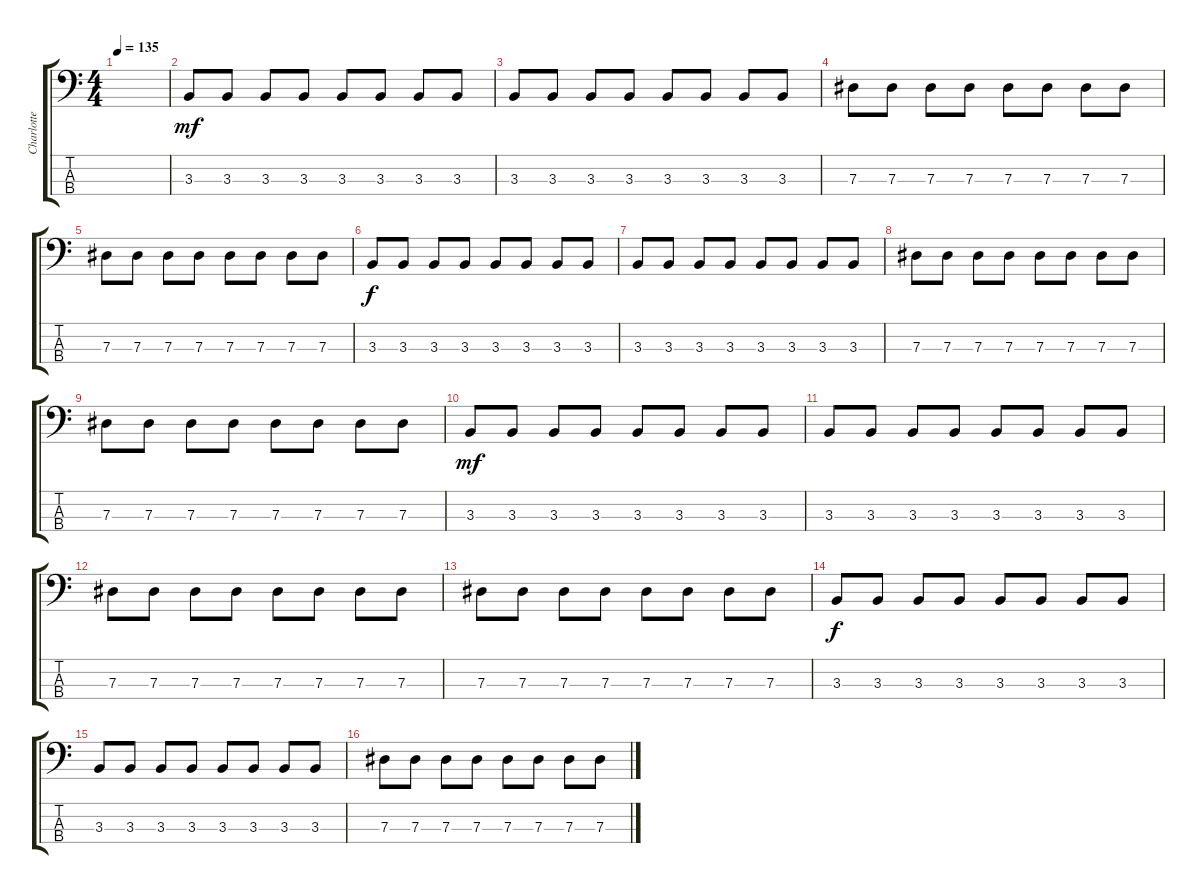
\track ("Charlotte - Bass" "Charlotte ") {instrument electricbassfinger}
\staff {score tabs}
\tuning (Gb2 Db2 Ab1 Eb1) {hide}
\ts (4 4)
\tempo 135
\clef f4
\ks c
|
3.3.8{dy mf} 3.3.8 3.3.8 3.3.8 3.3.8 3.3.8 3.3.8 3.3.8 |
3.3.8 3.3.8 3.3.8 3.3.8 3.3.8 3.3.8 3.3.8 3.3.8 |
7.3.8 7.3.8 7.3.8 7.3.8 7.3.8 7.3.8 7.3.8 7.3.8 |
7.3.8 7.3.8 7.3.8 7.3.8 7.3.8 7.3.8 7.3.8 7.3.8 |
3.3.8{dy f} 3.3.8 3.3.8 3.3.8 3.3.8 3.3.8 3.3.8 3.3.8 |
3.3.8 3.3.8 3.3.8 3.3.8 3.3.8 3.3.8 3.3.8 3.3.8 |
7.3.8 7.3.8 7.3.8 7.3.8 7.3.8 7.3.8 7.3.8 7.3.8 |
7.3.8 7.3.8 7.3.8 7.3.8 7.3.8 7.3.8 7.3.8 7.3.8 |
3.3.8{dy mf} 3.3.8 3.3.8 3.3.8 3.3.8 3.3.8 3.3.8 3.3.8 |
3.3.8 3.3.8 3.3.8 3.3.8 3.3.8 3.3.8 3.3.8 3.3.8 |
7.3.8 7.3.8 7.3.8 7.3.8 7.3.8 7.3.8 7.3.8 7.3.8 |
7.3.8 7.3.8 7.3.8 7.3.8 7.3.8 7.3.8 7.3.8 7.3.8 |
3.3.8{dy f} 3.3.8 3.3.8 3.3.8 3.3.8 3.3.8 3.3.8 3.3.8 |
3.3.8 3.3.8 3.3.8 3.3.8 3.3.8 3.3.8 3.3.8 3.3.8 |
7.3.8 7.3.8 7.3.8 7.3.8 7.3.8 7.3.8 7.3.8 7.3.8
